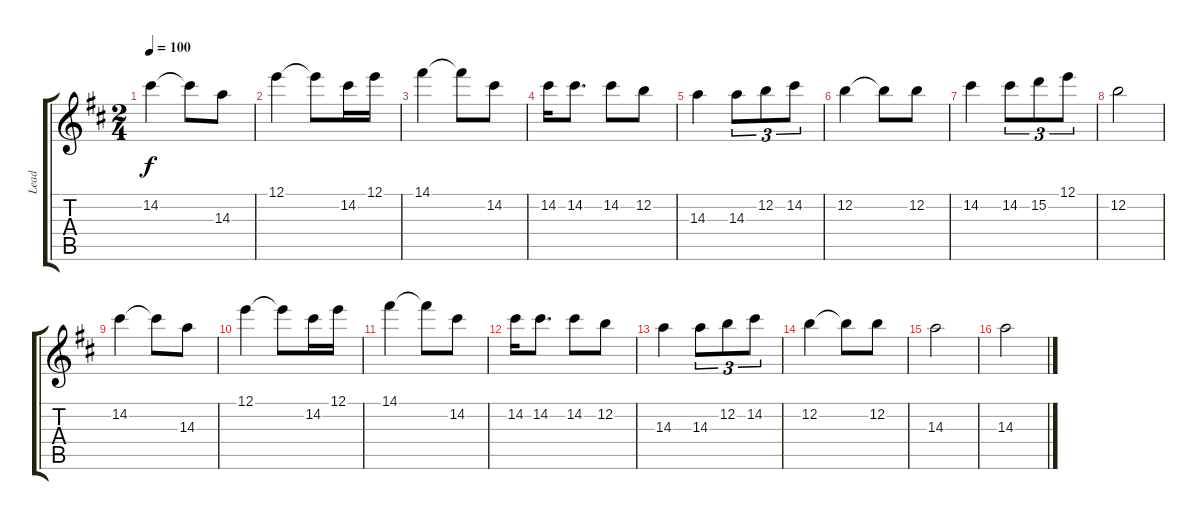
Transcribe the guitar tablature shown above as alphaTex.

\track ("Lead" "Lead") {instrument distortionguitar}
\staff {score tabs}
\tuning (E4 B3 G3 D3 A2 E2) {hide}
\ts (2 4)
\tempo 100
\clef g2
\ks d
14.2.4{dy f} 14.2{t}.8 14.3.8 |
12.1.4 12.1{t}.8 14.2.16 12.1.16 |
14.1.4 14.1{t}.8 14.2.8 |
14.2.16 14.2.8{d} 14.2.8 12.2.8 |
14.3.4 14.3.8{tu (3 2)} 12.2.8{tu (3 2)} 14.2.8{tu (3 2)} |
12.2.4 12.2{t}.8 12.2.8 |
14.2.4 14.2.8{tu (3 2)} 15.2.8{tu (3 2)} 12.1.8{tu (3 2)} |
12.2.2 |
14.2.4 14.2{t}.8 14.3.8 |
12.1.4 12.1{t}.8 14.2.16 12.1.16 |
14.1.4 14.1{t}.8 14.2.8 |
14.2.16 14.2.8{d} 14.2.8 12.2.8 |
14.3.4 14.3.8{tu (3 2)} 12.2.8{tu (3 2)} 14.2.8{tu (3 2)} |
12.2.4 12.2{t}.8 12.2.8 |
14.3.2 |
14.3.2
